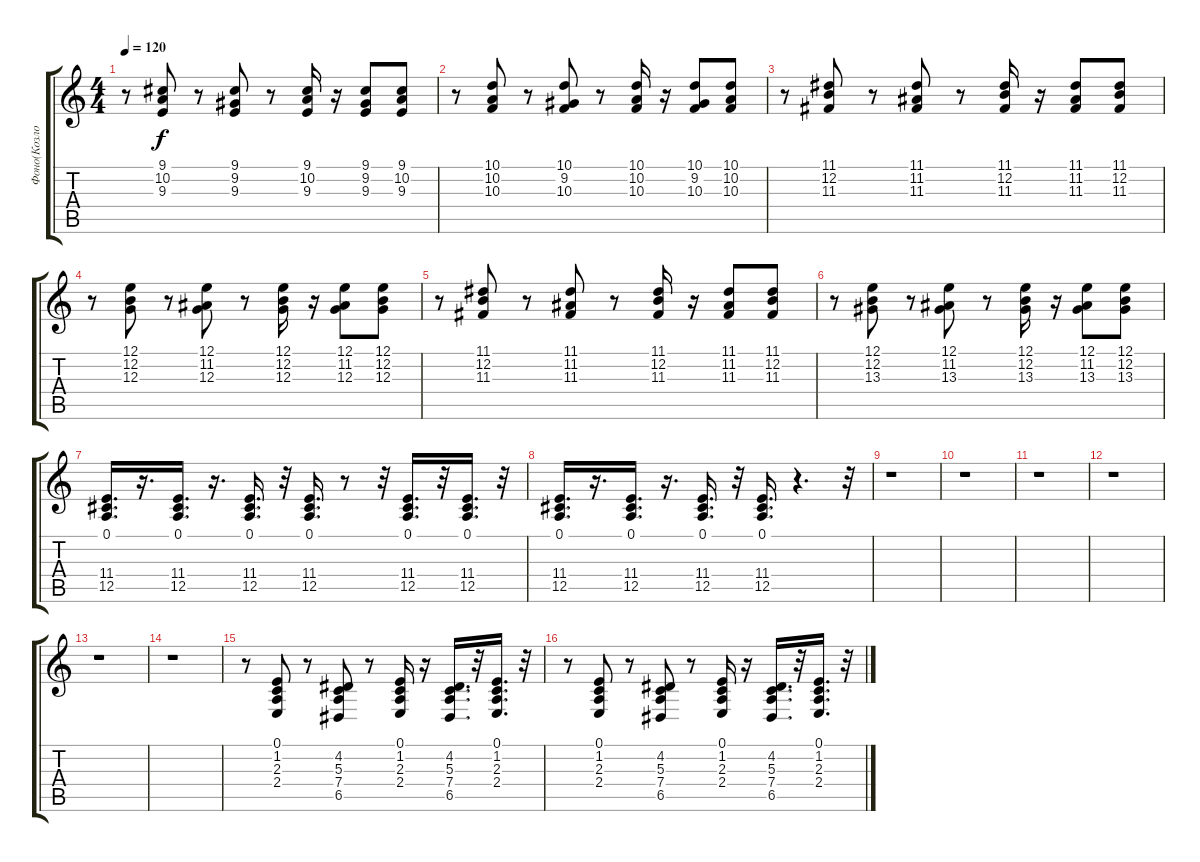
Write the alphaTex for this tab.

\track ("Фоно(Козлов)" "Фоно(Козло") {instrument brightacousticpiano}
\staff {score tabs}
\tuning (E4 B3 G3 D3 A2 E2) {hide}
\ts (4 4)
\tempo 120
\clef g2
\ks c
r.8{dy f} (9.1 10.2 9.3).8 r.8 (9.1 9.2 9.3).8 r.8 (9.1 10.2 9.3).16 r.16 (9.1 9.2 9.3).8 (9.1 10.2 9.3).8 |
r.8 (10.1 10.2 10.3).8 r.8 (10.1 9.2 10.3).8 r.8 (10.1 10.2 10.3).16 r.16 (10.1 9.2 10.3).8 (10.1 10.2 10.3).8 |
r.8 (11.1 12.2 11.3).8 r.8 (11.1 11.2 11.3).8 r.8 (11.1 12.2 11.3).16 r.16 (11.1 11.2 11.3).8 (11.1 12.2 11.3).8 |
r.8 (12.1 12.2 12.3).8 r.8 (12.1 11.2 12.3).8 r.8 (12.1 12.2 12.3).16 r.16 (12.1 11.2 12.3).8 (12.1 12.2 12.3).8 |
r.8 (11.1 12.2 11.3).8 r.8 (11.1 11.2 11.3).8 r.8 (11.1 12.2 11.3).16 r.16 (11.1 11.2 11.3).8 (11.1 12.2 11.3).8 |
r.8 (12.1 12.2 13.3).8 r.8 (12.1 11.2 13.3).8 r.8 (12.1 12.2 13.3).16 r.16 (12.1 11.2 13.3).8 (12.1 12.2 13.3).8 |
(0.1 11.4 12.5).16{d} r.16{d} (0.1 11.4 12.5).16{d} r.16{d} (0.1 11.4 12.5).16{d} r.32 (0.1 11.4 12.5).16{d} r.8 r.32 (0.1 11.4 12.5).16{d} r.32 (0.1 11.4 12.5).16{d} r.32 |
(0.1 11.4 12.5).16{d} r.16{d} (0.1 11.4 12.5).16{d} r.16{d} (0.1 11.4 12.5).16{d} r.32 (0.1 11.4 12.5).16{d} r.4{d} r.32 |
r.1 |
r.1 |
r.1 |
r.1 |
r.1 |
r.1 |
r.8 (0.1 1.2 2.3 2.4).8 r.8 (4.2 5.3 7.4 6.5).8 r.8 (0.1 1.2 2.3 2.4).16 r.16 (4.2 5.3 7.4 6.5).16{d} r.32 (0.1 1.2 2.3 2.4).16{d} r.32 |
r.8 (0.1 1.2 2.3 2.4).8 r.8 (4.2 5.3 7.4 6.5).8 r.8 (0.1 1.2 2.3 2.4).16 r.16 (4.2 5.3 7.4 6.5).16{d} r.32 (0.1 1.2 2.3 2.4).16{d} r.32
